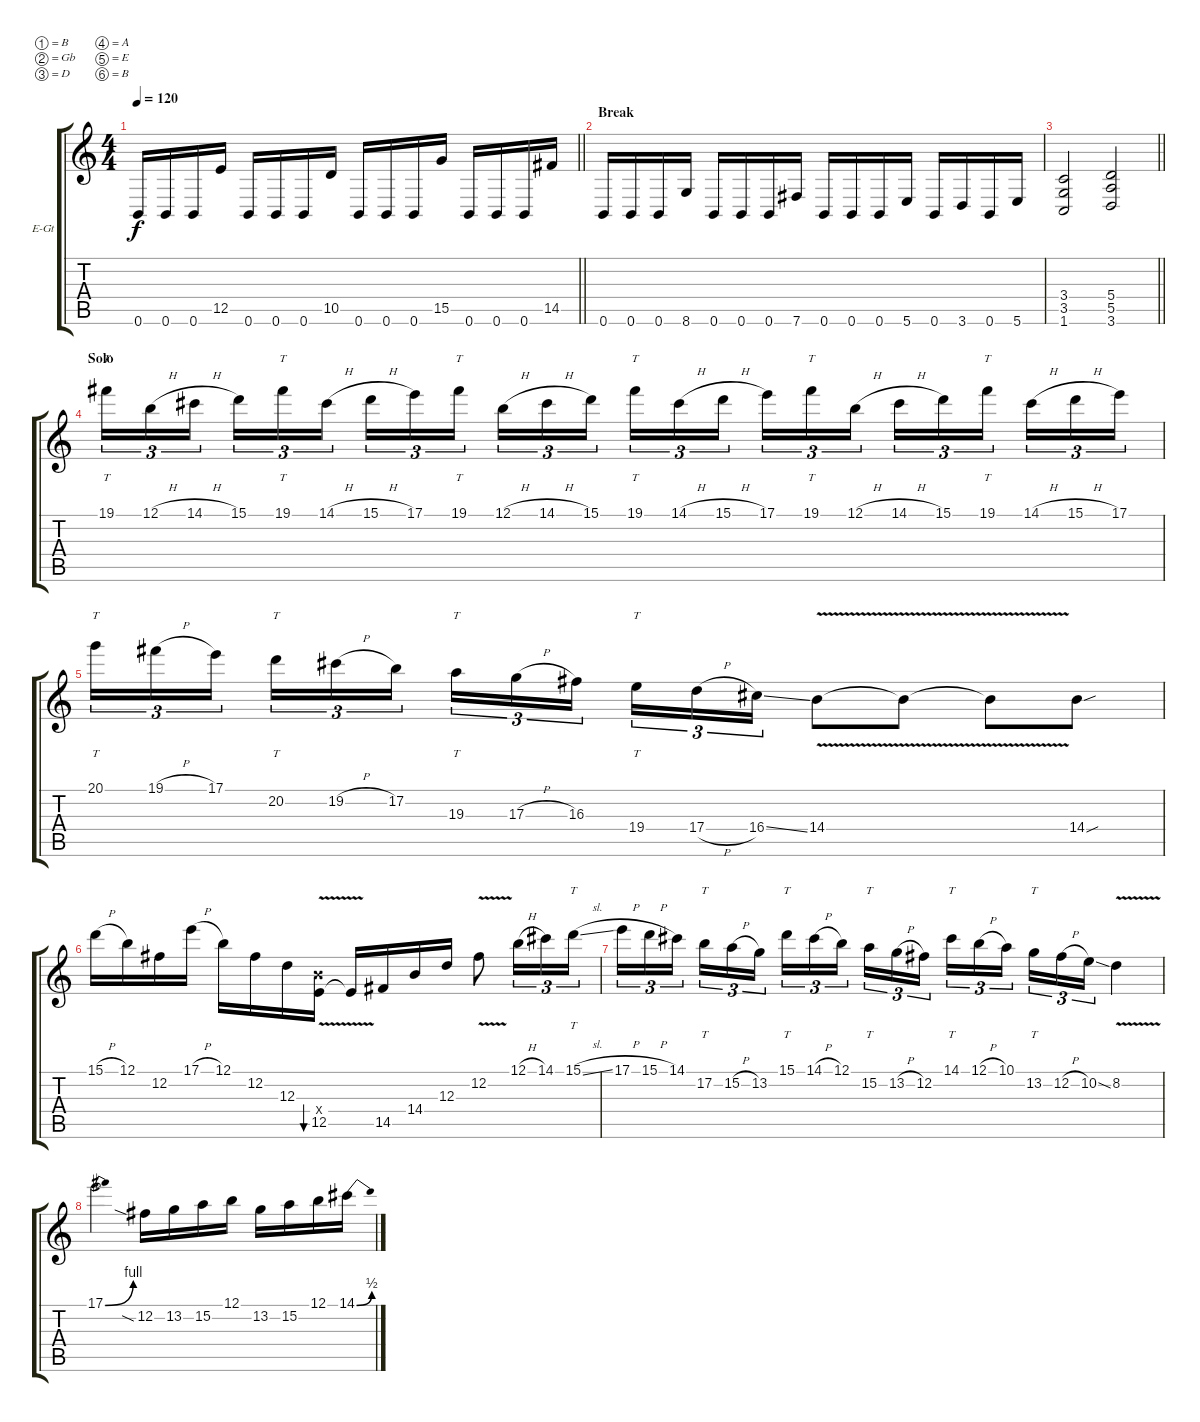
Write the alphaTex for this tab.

\bracketExtendMode groupsimilarinstruments
\firstSystemTrackNameOrientation horizontal
\otherSystemsTrackNameOrientation horizontal
\track ("RG Left" "E-Gt") {instrument distortionguitar}
\staff {score tabs}
\tuning (B3 Gb3 D3 A2 E2 B1)
\ts (4 4)
\tempo 120
\clef g2
\barLineRight lightlight
\ks c
0.6.16{dy f} 0.6.16 0.6.16 12.5.16 0.6.16 0.6.16 0.6.16 10.5.16 0.6.16 0.6.16 0.6.16 15.5.16 0.6.16 0.6.16 0.6.16 14.5.16 |
\section ("" "Break")
0.6.16 0.6.16 0.6.16 8.6.16 0.6.16 0.6.16 0.6.16 7.6.16 0.6.16 0.6.16 0.6.16 5.6.16 0.6.16 3.6.16 0.6.16 5.6.16 |
\barLineRight lightlight
(3.4 3.5 1.6).2 (5.4 5.5 3.6).2 |
\section ("" "Solo")
19.1.16{tt tu (3 2)} 12.1{h}.16{tu (3 2)} 14.1{h}.16{tu (3 2)} 15.1.16{tu (3 2)} 19.1.16{tt tu (3 2)} 14.1{h}.16{tu (3 2)} 15.1{h}.16{tu (3 2)} 17.1.16{tu (3 2)} 19.1.16{tt tu (3 2)} 12.1{h}.16{tu (3 2)} 14.1{h}.16{tu (3 2)} 15.1.16{tu (3 2)} 19.1.16{tt tu (3 2)} 14.1{h}.16{tu (3 2)} 15.1{h}.16{tu (3 2)} 17.1.16{tu (3 2)} 19.1.16{tt tu (3 2)} 12.1{h}.16{tu (3 2)} 14.1{h}.16{tu (3 2)} 15.1.16{tu (3 2)} 19.1.16{tt tu (3 2)} 14.1{h}.16{tu (3 2)} 15.1{h}.16{tu (3 2)} 17.1.16{tu (3 2)} |
20.1.16{tt tu (3 2)} 19.1{h}.16{tu (3 2)} 17.1.16{tu (3 2)} 20.2.16{tt tu (3 2)} 19.2{h}.16{tu (3 2)} 17.2.16{tu (3 2)} 19.3.16{tt tu (3 2)} 17.3{h}.16{tu (3 2)} 16.3.16{tu (3 2)} 19.4.16{tt tu (3 2)} 17.4{h}.16{tu (3 2)} 16.4{ss}.16{tu (3 2)} 14.4{v}.8 14.4{v t}.8 14.4{v t}.8 14.4{sou}.8 |
15.1{h}.16 12.1.16 12.2.16 17.1{h}.16 12.1.16 12.2.16 12.3.16 (14.4{x} 12.5{v}).16{bu 120} 12.5{v t}.16 14.5.16 14.4.16 12.3.16 12.2{v}.8 12.1{h}.16{tu (3 2)} 14.1.16{tu (3 2)} 15.1{sl}.16{tt tu (3 2)} |
17.1{h}.16{tu (3 2)} 15.1{h}.16{tu (3 2)} 14.1.16{tu (3 2)} 17.2.16{tt tu (3 2)} 15.2{h}.16{tu (3 2)} 13.2.16{tu (3 2)} 15.1.16{tt tu (3 2)} 14.1{h}.16{tu (3 2)} 12.1.16{tu (3 2)} 15.2.16{tt tu (3 2)} 13.2{h}.16{tu (3 2)} 12.2.16{tu (3 2)} 14.1.16{tt tu (3 2)} 12.1{h}.16{tu (3 2)} 10.1.16{tu (3 2)} 13.2.16{tt tu (3 2)} 12.2{h}.16{tu (3 2)} 10.2{ss}.16{tu (3 2)} 8.2{v}.4 |
17.1{be (bend 0 0 60 4)}.2 12.2{sia}.16 13.2.16 15.2.16 12.1.16 13.2.16 15.2.16 12.1.16 14.1{be (bend 0 0 60 2)}.16
